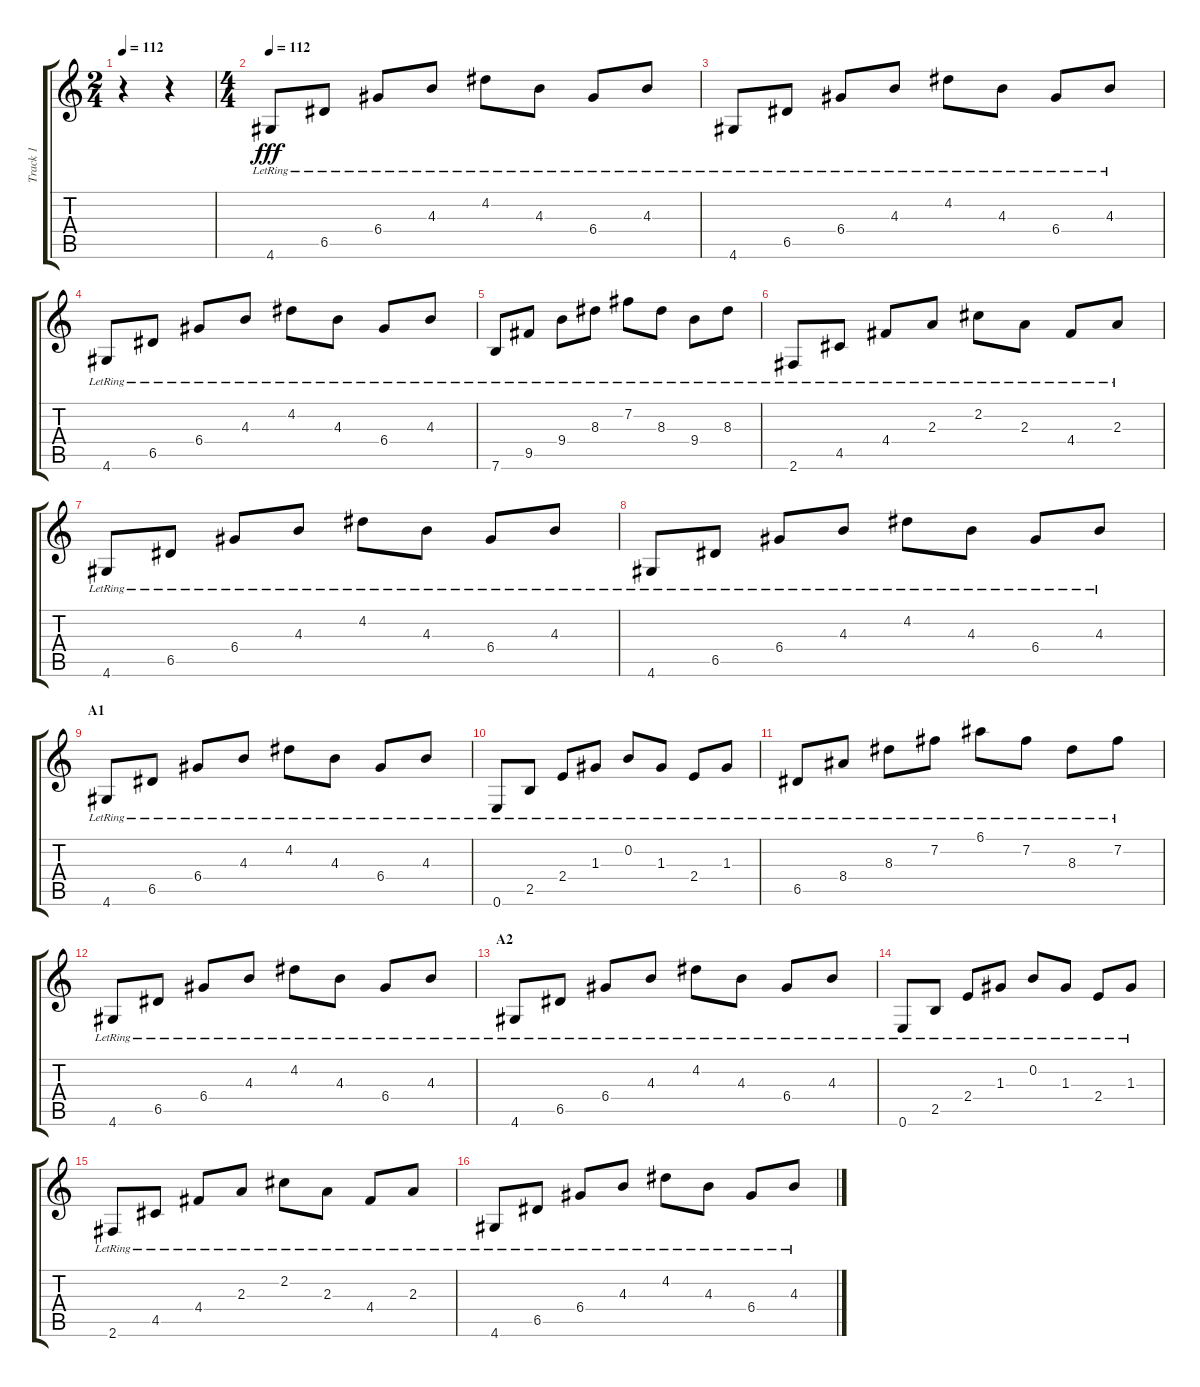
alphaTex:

\track ("Track 1" "Track 1") {instrument electricguitarclean}
\staff {score tabs}
\tuning (E4 B3 G3 D3 A2 E2) {hide}
\ts (2 4)
\tempo 112
\tempo 121
\tempo 112
\clef g2
\ks c
r.4{dy fff instrument electricguitarclean} r.4 |
\ts (4 4)
\tempo 112
4.6{lr}.8 6.5{lr}.8 6.4{lr}.8 4.3{lr}.8 4.2{lr}.8 4.3{lr}.8 6.4{lr}.8 4.3{lr}.8 |
4.6{lr}.8 6.5{lr}.8 6.4{lr}.8 4.3{lr}.8 4.2{lr}.8 4.3{lr}.8 6.4{lr}.8 4.3{lr}.8 |
4.6{lr}.8 6.5{lr}.8 6.4{lr}.8 4.3{lr}.8 4.2{lr}.8 4.3{lr}.8 6.4{lr}.8 4.3{lr}.8 |
7.6{lr}.8 9.5{lr}.8 9.4{lr}.8 8.3{lr}.8 7.2{lr}.8 8.3{lr}.8 9.4{lr}.8 8.3{lr}.8 |
2.6{lr}.8 4.5{lr}.8 4.4{lr}.8 2.3{lr}.8 2.2{lr}.8 2.3{lr}.8 4.4{lr}.8 2.3{lr}.8 |
4.6{lr}.8 6.5{lr}.8 6.4{lr}.8 4.3{lr}.8 4.2{lr}.8 4.3{lr}.8 6.4{lr}.8 4.3{lr}.8 |
4.6{lr}.8 6.5{lr}.8 6.4{lr}.8 4.3{lr}.8 4.2{lr}.8 4.3{lr}.8 6.4{lr}.8 4.3{lr}.8 |
\section ("" "A1")
4.6{lr}.8 6.5{lr}.8 6.4{lr}.8 4.3{lr}.8 4.2{lr}.8 4.3{lr}.8 6.4{lr}.8 4.3{lr}.8 |
0.6{lr}.8 2.5{lr}.8 2.4{lr}.8 1.3{lr}.8 0.2{lr}.8 1.3{lr}.8 2.4{lr}.8 1.3{lr}.8 |
6.5{lr}.8 8.4{lr}.8 8.3{lr}.8 7.2{lr}.8 6.1{lr}.8 7.2{lr}.8 8.3{lr}.8 7.2{lr}.8 |
4.6{lr}.8 6.5{lr}.8 6.4{lr}.8 4.3{lr}.8 4.2{lr}.8 4.3{lr}.8 6.4{lr}.8 4.3{lr}.8 |
\section ("" "A2")
4.6{lr}.8 6.5{lr}.8 6.4{lr}.8 4.3{lr}.8 4.2{lr}.8 4.3{lr}.8 6.4{lr}.8 4.3{lr}.8 |
0.6{lr}.8 2.5{lr}.8 2.4{lr}.8 1.3{lr}.8 0.2{lr}.8 1.3{lr}.8 2.4{lr}.8 1.3{lr}.8 |
2.6{lr}.8 4.5{lr}.8 4.4{lr}.8 2.3{lr}.8 2.2{lr}.8 2.3{lr}.8 4.4{lr}.8 2.3{lr}.8 |
4.6{lr}.8 6.5{lr}.8 6.4{lr}.8 4.3{lr}.8 4.2{lr}.8 4.3{lr}.8 6.4{lr}.8 4.3{lr}.8
